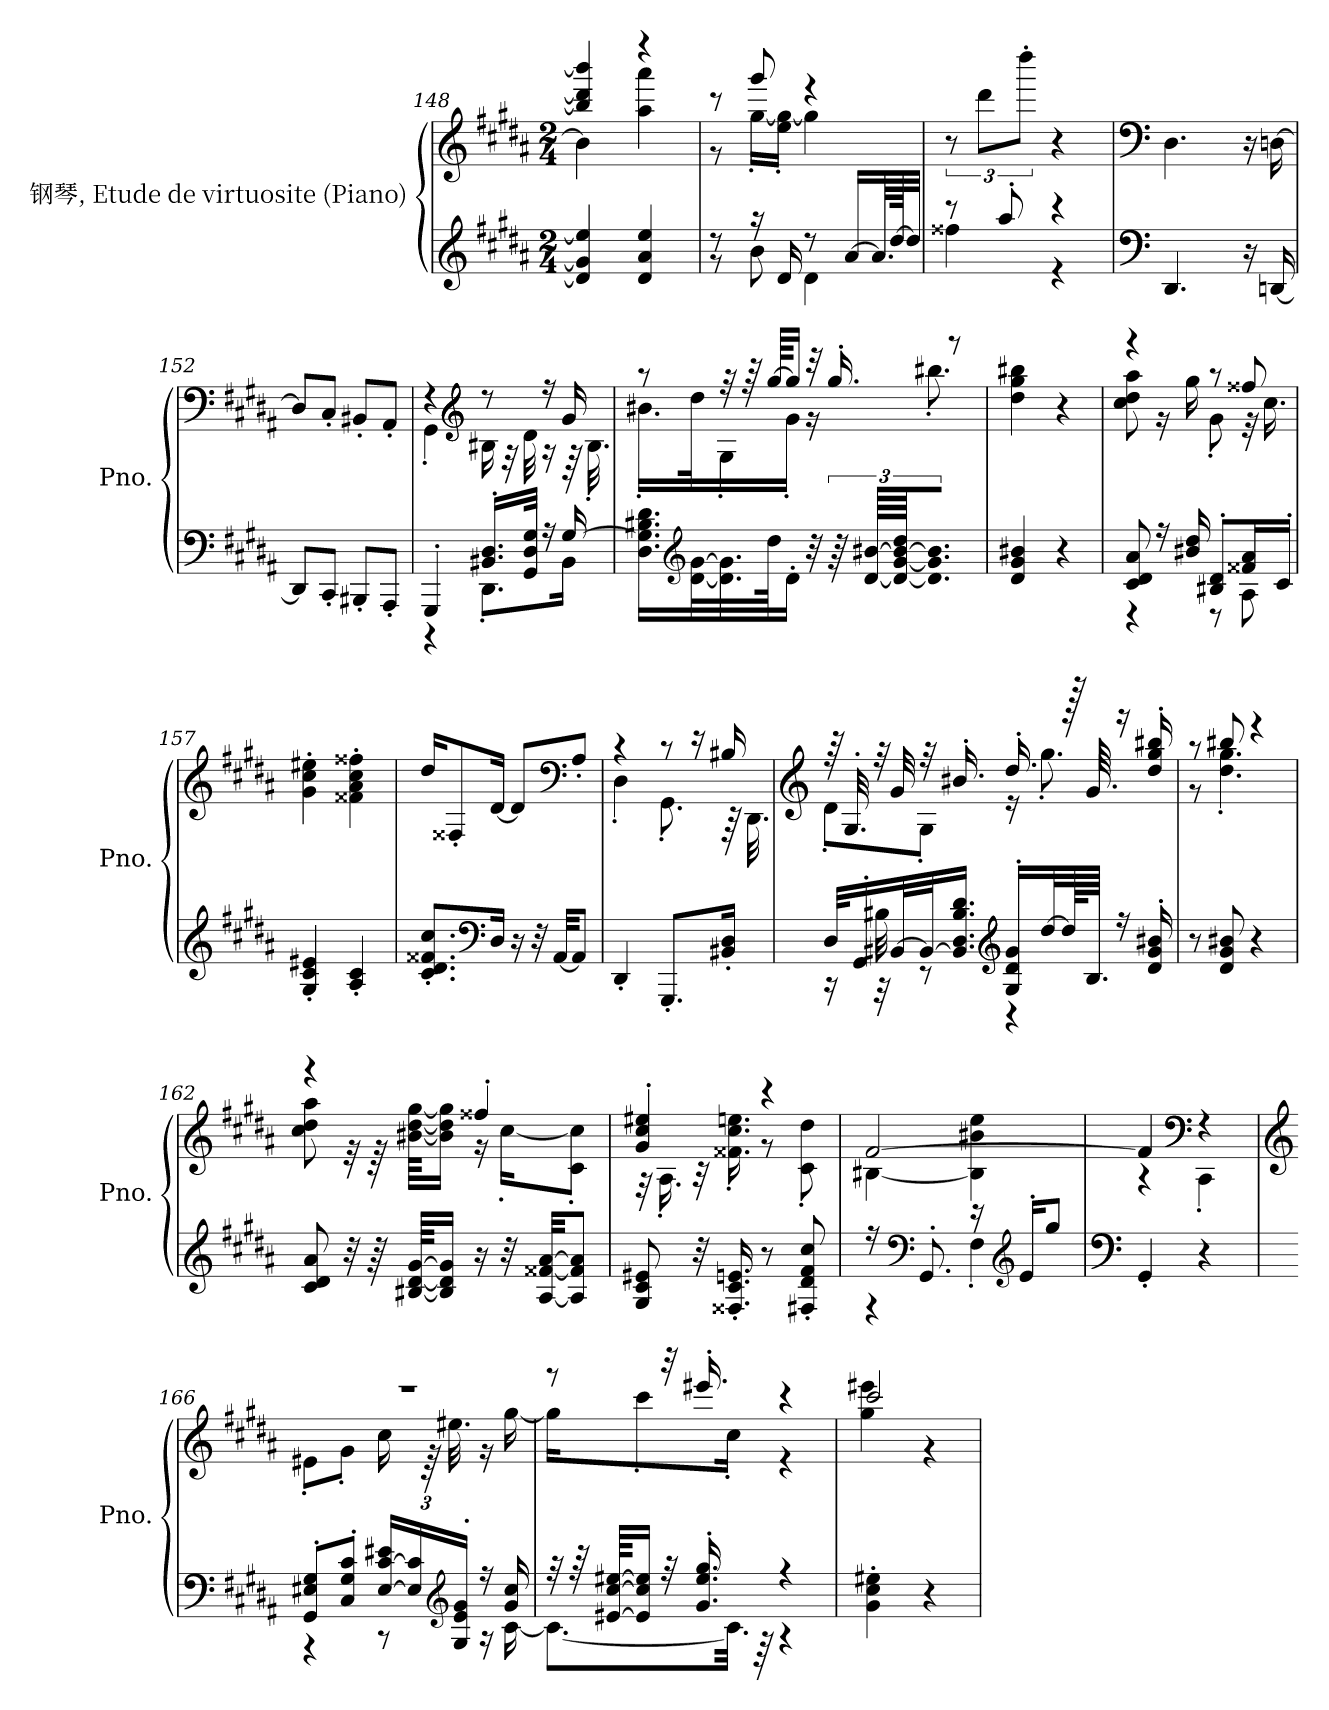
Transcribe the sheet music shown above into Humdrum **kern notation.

**kern	**kern
*part1	*part1
*staff2	*staff1
*I"钢琴, Etude de virtuosite (Piano)	*
*I'Pno.	*
*clefG2	*clefG2
*k[f#c#g#d#a#]	*k[f#c#g#d#a#]
*M2/4	*M2/4
=148	=148
*	*^
4d#/] 4g#/] 4ee/]	4bb/] 4ddd/] 4bbb/]	4b\]
4d#/ 4a#/ 4ee/	4r	4aa#\ 4aaa#\
=149	=149	=149
*^	*	*
8r	8r	8r	8r
16r	8b\	8ggg#/	[16gg#'\LL
16d#/	.	.	16ee\' 16gg#\_'JJ
8r	4d#\	4r	4gg#\]
[16a#/LL	.	.	.
64.a#/LL]	.	.	.
[128dd#/JK	.	.	.
32dd#/JJJ]	.	.	.
*	*	*v	*v
=150	=150	=150
8r	4ff##X\	12r
.	.	12ddd#\L
8aa#'/	.	.
.	.	12dddd#'\J
4r	4r	4r
*v	*v	*
=151	=151
*clefF4	*clefF4
4.DD#/	4.D#\
16r	16r
[16DDn/	[16Dn\
!!LO:LB:g=z
=152	=152
8DD/L]	8D/L]
8CC#'/J	8C#'/J
8BBB#X'/L	8BB#X'/L
8AAA#'/J	8AA#'/J
=153	=153
*^	*^
4GGG#'/	4r	4r	4GG#'\
*	*	*clefG2	*
16.BB#X/' 16.D#/'LL	8.DD#'\L	8r	16B#X\
.	.	.	32r
32GG#/ 32D#/ 32G#/JJk	.	.	32d#\
16r	.	16r	16r
[16G#/	16BB#\Jk	16g#/	64r
.	.	.	32.B#'\
*v	*v	*	*
=154	=154	=154
16.D#\ 16.G#\] 16.B#X\ 16.d#\LL	8r	16.b#X'\LL
*clefG2	*	*
[32d#\ [32g#\L	.	32dd#\K
32.d#\] 32.g#\]	32r	16G#'\
.	64r	.
64dd#\JK	[64gg#/KKLL	.
16d#'\JJ	16gg#/JJ]	16g#'\JJ
32r	32r	16r
96r	16.gg#'/	.
[96d#/ [96b#X/LLLL	.	.
96d#/_ [96g#/ 96b#/_ 96dd#/JJJ	.	.
8.d#/] 8.g#/] 8.b#/]J	.	8.bb#X'\
.	8r	.
*	*v	*v
=155	=155
4d#/ 4g#/ 4b#X/	4dd#\ 4gg#\ 4bb#X\
4r	4r
!!LO:LB:g=z
=156	=156
*^	*^
8c#/ 8d#/ 8a#/	4r	4r	8cc#\ 8dd#\ 8aa#\
16r	.	.	16r
16b#X/ 16dd#/	.	.	16gg#\
8B#X/' 8d#/'L	8r	8r	8g#'\
16f##X/ 16a#/L	8A#\	8ff##X/	32r
.	.	.	16.cc#\
16c#'/JJ	.	.	.
*v	*v	*	*
*	*v	*v
=157	=157
4G#/' 4c#/' 4e#X/'	4g#\' 4cc#\' 4ee#X\'
4A#/' 4c#/'	4f##X\' 4a#\' 4cc#\' 4ff##X\'
=158	=158
8.c#/' 8.d#/' 8.f##X/' 8.cc#/'L	16dd#/KL
.	8F##X'/
*clefF4	*
16D#/Jk	[16d#/Jk
16r	8d#/L]
32r	.
[32AA#/KKL	.
*	*clefF4
8AA#/J]	8A#'/J
=159	=159
*	*^
4DD#'/	4r	4D#'\
8.GGG#'/L	8r	8.GG#'\
.	16r	.
16BB#X/' 16D#/'Jk	16B#X/	64r
.	.	32.DD#\
!!LO:LB:g=z	!!
=160	=160	=160
*	*clefG2	*
*^	*	*
32D#/KLL	16r	64r	8d#'\L
.	.	32.G#'/	.
16GG#'/	.	.	.
.	32r	32r	.
[32BB#X/L	32B#X\	32g#/	.
32BB#/J_	8r	32r	8G#'\J
16.BB#/] 16.D#/ 16.B#/ 16.d#/JJ	.	16.b#X'/	.
*clefG2	*	*	*
16G#/' 16d#/' 16g#/'LL	4r	16.dd#'/	16r
[32dd#/L	.	.	8.gg#'\
128dd#/KL]	.	128r	.
64.B#/JJJJ	.	64.g#/	.
16r	.	16r	.
16d#/' 16g#/' 16b#X/'	.	16dd#/' 16gg#/' 16bb#X/'	.
*v	*v	*	*
=161	=161	=161
8r	8r	8r
8d#/ 8g#/ 8b#X/	8bb#X/	4.dd#\' 4.gg#\'
4r	4r	.
=162	=162	=162
8c#/ 8d#/ 8a#/	4r	8cc#\ 8dd#\ 8aa#\
32r	.	32r
64r	.	64r
[64B#X/ [64d#/ [64g#/KKLL	.	[64b#X\ [64dd#\ [64gg#\KKLL
16B#/] 16d#/] 16g#/]JJ	.	16b#\] 16dd#\] 16gg#\]JJ
16r	4ff##X'/	16r
32r	.	[16cc#'\KL
[32A#/ [32f##X/ [32a#/KKL	.	.
8A#/] 8f##/] 8a#/]J	.	8c#\' 8cc#\]'J
!!LO:LB:g=z	!!
=163	=163	=163
8G#/ 8c#/ 8e#X/	4g#/' 4cc#/' 4ee#X/'	32r
.	.	16.A#'\
32r	.	32r
16.F##X/' 16.c#/' 16.en/'	.	16.f##X\' 16.cc#\' 16.een\'
8r	4r	8r
8F#X/' 8d#/' 8f#/' 8cc#/'	.	8c#\' 8dd#\'
=164	=164	=164
*^	*	*
16r	4r	[2f#/	[4B#X\
*clefF4	*	*	*
8.GG#'/	.	.	.
16r	4F#'\	.	4B#\] 4b#X\ 4ee\
*clefG2	*	*	*
16e'/KL	.	.	.
8gg#/J	.	.	.
*v	*v	*	*
=165	=165	=165
*clefF4	*	*
4GG#'/	4f#/]	4r
*	*clefF4	*
4r	4r	4CC#'\
=166	=166	=166
*	*clefG2	*
*^	*	*
8GG#/' 8E#X/' 8G#/'L	4r	2r	8e#X'\L
8C#/' 8G#/' 8c#/'J	.	.	8g#'\J
*Xbrackettup	*	*	*
[24E#/ [24c#/ 24e#X/LL	8r	.	16cc#\
24E#/] 24c#/]	.	.	.
.	.	.	64r
.	.	.	32.ee#X\
*clefG2	*	*	*
24G#/' 24e#/' 24g#/'JJ	.	.	.
16r	16r	.	16r
16g#/ 16cc#/	[16c#\	.	[16gg#\
!!LO:PB:g=z	!!
=167	=167	=167	=167
32r	8.c#\L_	8r	16gg#\KL]
64r	.	.	.
[64e#X/ [64cc#/ [64ee#X/KKLL	.	.	.
16e#/] 16cc#/] 16ee#/]JJ	.	.	8ccc#'\
32r	.	32r	.
16.g#/' 16.ee#/' 16.gg#/'	.	16.eee#X'/	.
.	32.c#\Jkk]	.	16cc#'\Jk
.	64r	.	.
4r	4r	4r	4r
*v	*v	*	*
=168	=168	=168
4g#\' 4cc#\' 4ee#X\'	2ccc#/	4gg#\ 4eee#X\
4r	.	4r
*	*v	*v
=	=
*-	*-
